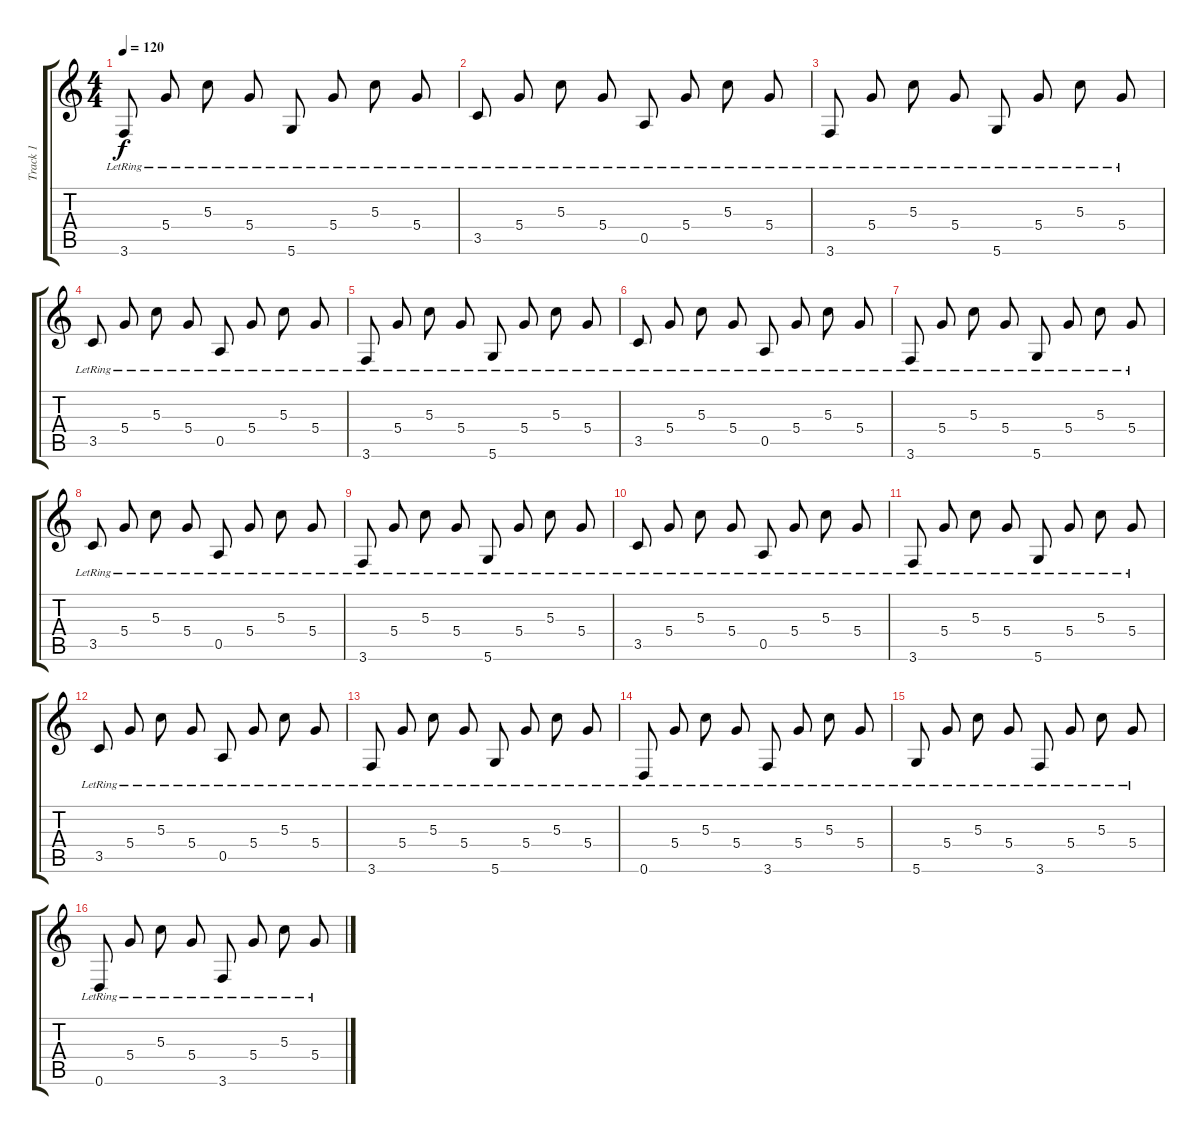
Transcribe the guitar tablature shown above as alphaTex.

\track ("Track 1" "Track 1") {instrument acousticguitarsteel}
\staff {score tabs}
\tuning (E4 B3 G3 D3 A2 D2) {hide}
\ts (4 4)
\tempo 120
\clef g2
\ks c
3.6{lr}.8{dy f beam split} 5.4{lr}.8{beam split} 5.3{lr}.8{beam split} 5.4{lr}.8{beam split} 5.6{lr}.8{beam split} 5.4{lr}.8{beam split} 5.3{lr}.8{beam split} 5.4{lr}.8 |
3.5{lr}.8{beam split} 5.4{lr}.8{beam split} 5.3{lr}.8{beam split} 5.4{lr}.8{beam split} 0.5{lr}.8{beam split} 5.4{lr}.8{beam split} 5.3{lr}.8{beam split} 5.4{lr}.8 |
3.6{lr}.8{beam split} 5.4{lr}.8{beam split} 5.3{lr}.8{beam split} 5.4{lr}.8{beam split} 5.6{lr}.8{beam split} 5.4{lr}.8{beam split} 5.3{lr}.8{beam split} 5.4{lr}.8 |
3.5{lr}.8{beam split} 5.4{lr}.8{beam split} 5.3{lr}.8{beam split} 5.4{lr}.8{beam split} 0.5{lr}.8{beam split} 5.4{lr}.8{beam split} 5.3{lr}.8{beam split} 5.4{lr}.8 |
3.6{lr}.8{beam split} 5.4{lr}.8{beam split} 5.3{lr}.8{beam split} 5.4{lr}.8{beam split} 5.6{lr}.8{beam split} 5.4{lr}.8{beam split} 5.3{lr}.8{beam split} 5.4{lr}.8 |
3.5{lr}.8{beam split} 5.4{lr}.8{beam split} 5.3{lr}.8{beam split} 5.4{lr}.8{beam split} 0.5{lr}.8{beam split} 5.4{lr}.8{beam split} 5.3{lr}.8{beam split} 5.4{lr}.8 |
3.6{lr}.8{beam split} 5.4{lr}.8{beam split} 5.3{lr}.8{beam split} 5.4{lr}.8{beam split} 5.6{lr}.8{beam split} 5.4{lr}.8{beam split} 5.3{lr}.8{beam split} 5.4{lr}.8 |
3.5{lr}.8{beam split} 5.4{lr}.8{beam split} 5.3{lr}.8{beam split} 5.4{lr}.8{beam split} 0.5{lr}.8{beam split} 5.4{lr}.8{beam split} 5.3{lr}.8{beam split} 5.4{lr}.8 |
3.6{lr}.8{beam split} 5.4{lr}.8{beam split} 5.3{lr}.8{beam split} 5.4{lr}.8{beam split} 5.6{lr}.8{beam split} 5.4{lr}.8{beam split} 5.3{lr}.8{beam split} 5.4{lr}.8 |
3.5{lr}.8{beam split} 5.4{lr}.8{beam split} 5.3{lr}.8{beam split} 5.4{lr}.8{beam split} 0.5{lr}.8{beam split} 5.4{lr}.8{beam split} 5.3{lr}.8{beam split} 5.4{lr}.8 |
3.6{lr}.8{beam split} 5.4{lr}.8{beam split} 5.3{lr}.8{beam split} 5.4{lr}.8{beam split} 5.6{lr}.8{beam split} 5.4{lr}.8{beam split} 5.3{lr}.8{beam split} 5.4{lr}.8 |
3.5{lr}.8{beam split} 5.4{lr}.8{beam split} 5.3{lr}.8{beam split} 5.4{lr}.8{beam split} 0.5{lr}.8{beam split} 5.4{lr}.8{beam split} 5.3{lr}.8{beam split} 5.4{lr}.8 |
3.6{lr}.8{beam split} 5.4{lr}.8{beam split} 5.3{lr}.8{beam split} 5.4{lr}.8{beam split} 5.6{lr}.8{beam split} 5.4{lr}.8{beam split} 5.3{lr}.8{beam split} 5.4{lr}.8 |
0.6{lr}.8{beam split} 5.4{lr}.8{beam split} 5.3{lr}.8{beam split} 5.4{lr}.8{beam split} 3.6{lr}.8{beam split} 5.4{lr}.8{beam split} 5.3{lr}.8{beam split} 5.4{lr}.8 |
5.6{lr}.8{beam split} 5.4{lr}.8{beam split} 5.3{lr}.8{beam split} 5.4{lr}.8{beam split} 3.6{lr}.8{beam split} 5.4{lr}.8{beam split} 5.3{lr}.8{beam split} 5.4{lr}.8 |
0.6{lr}.8{beam split} 5.4{lr}.8{beam split} 5.3{lr}.8{beam split} 5.4{lr}.8{beam split} 3.6{lr}.8{beam split} 5.4{lr}.8{beam split} 5.3{lr}.8{beam split} 5.4{lr}.8
